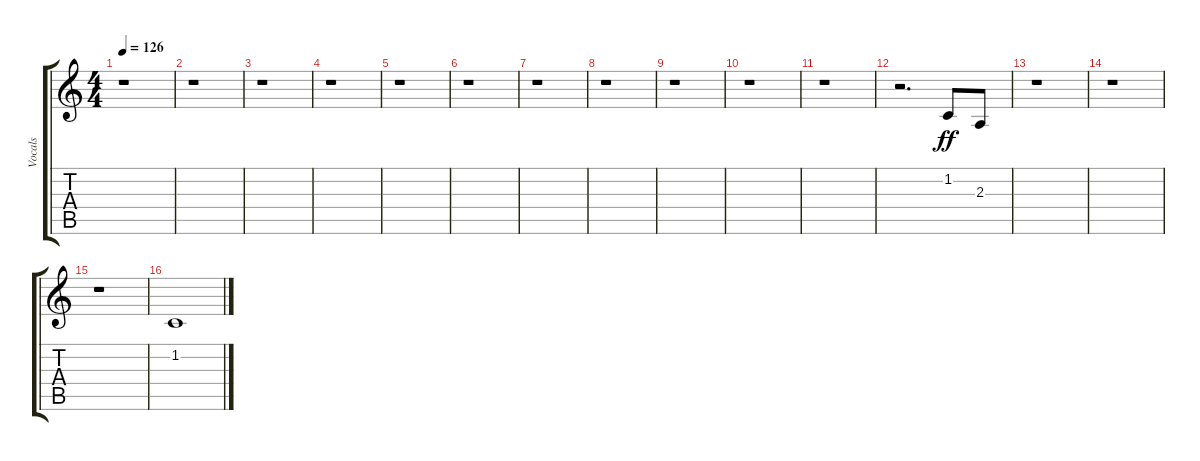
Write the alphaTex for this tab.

\track ("Vocals" "Vocals") {instrument lead2sawtooth}
\staff {score tabs}
\tuning (E4 B3 G3 D3 A2 E2) {hide}
\ts (4 4)
\tempo 126
\clef g2
\ks c
r.1{dy ff} |
r.1 |
r.1 |
r.1 |
r.1 |
r.1 |
r.1 |
r.1 |
r.1 |
r.1 |
r.1 |
r.2{d} 1.2.8 2.3.8 |
r.1 |
r.1 |
r.1 |
1.2.1
